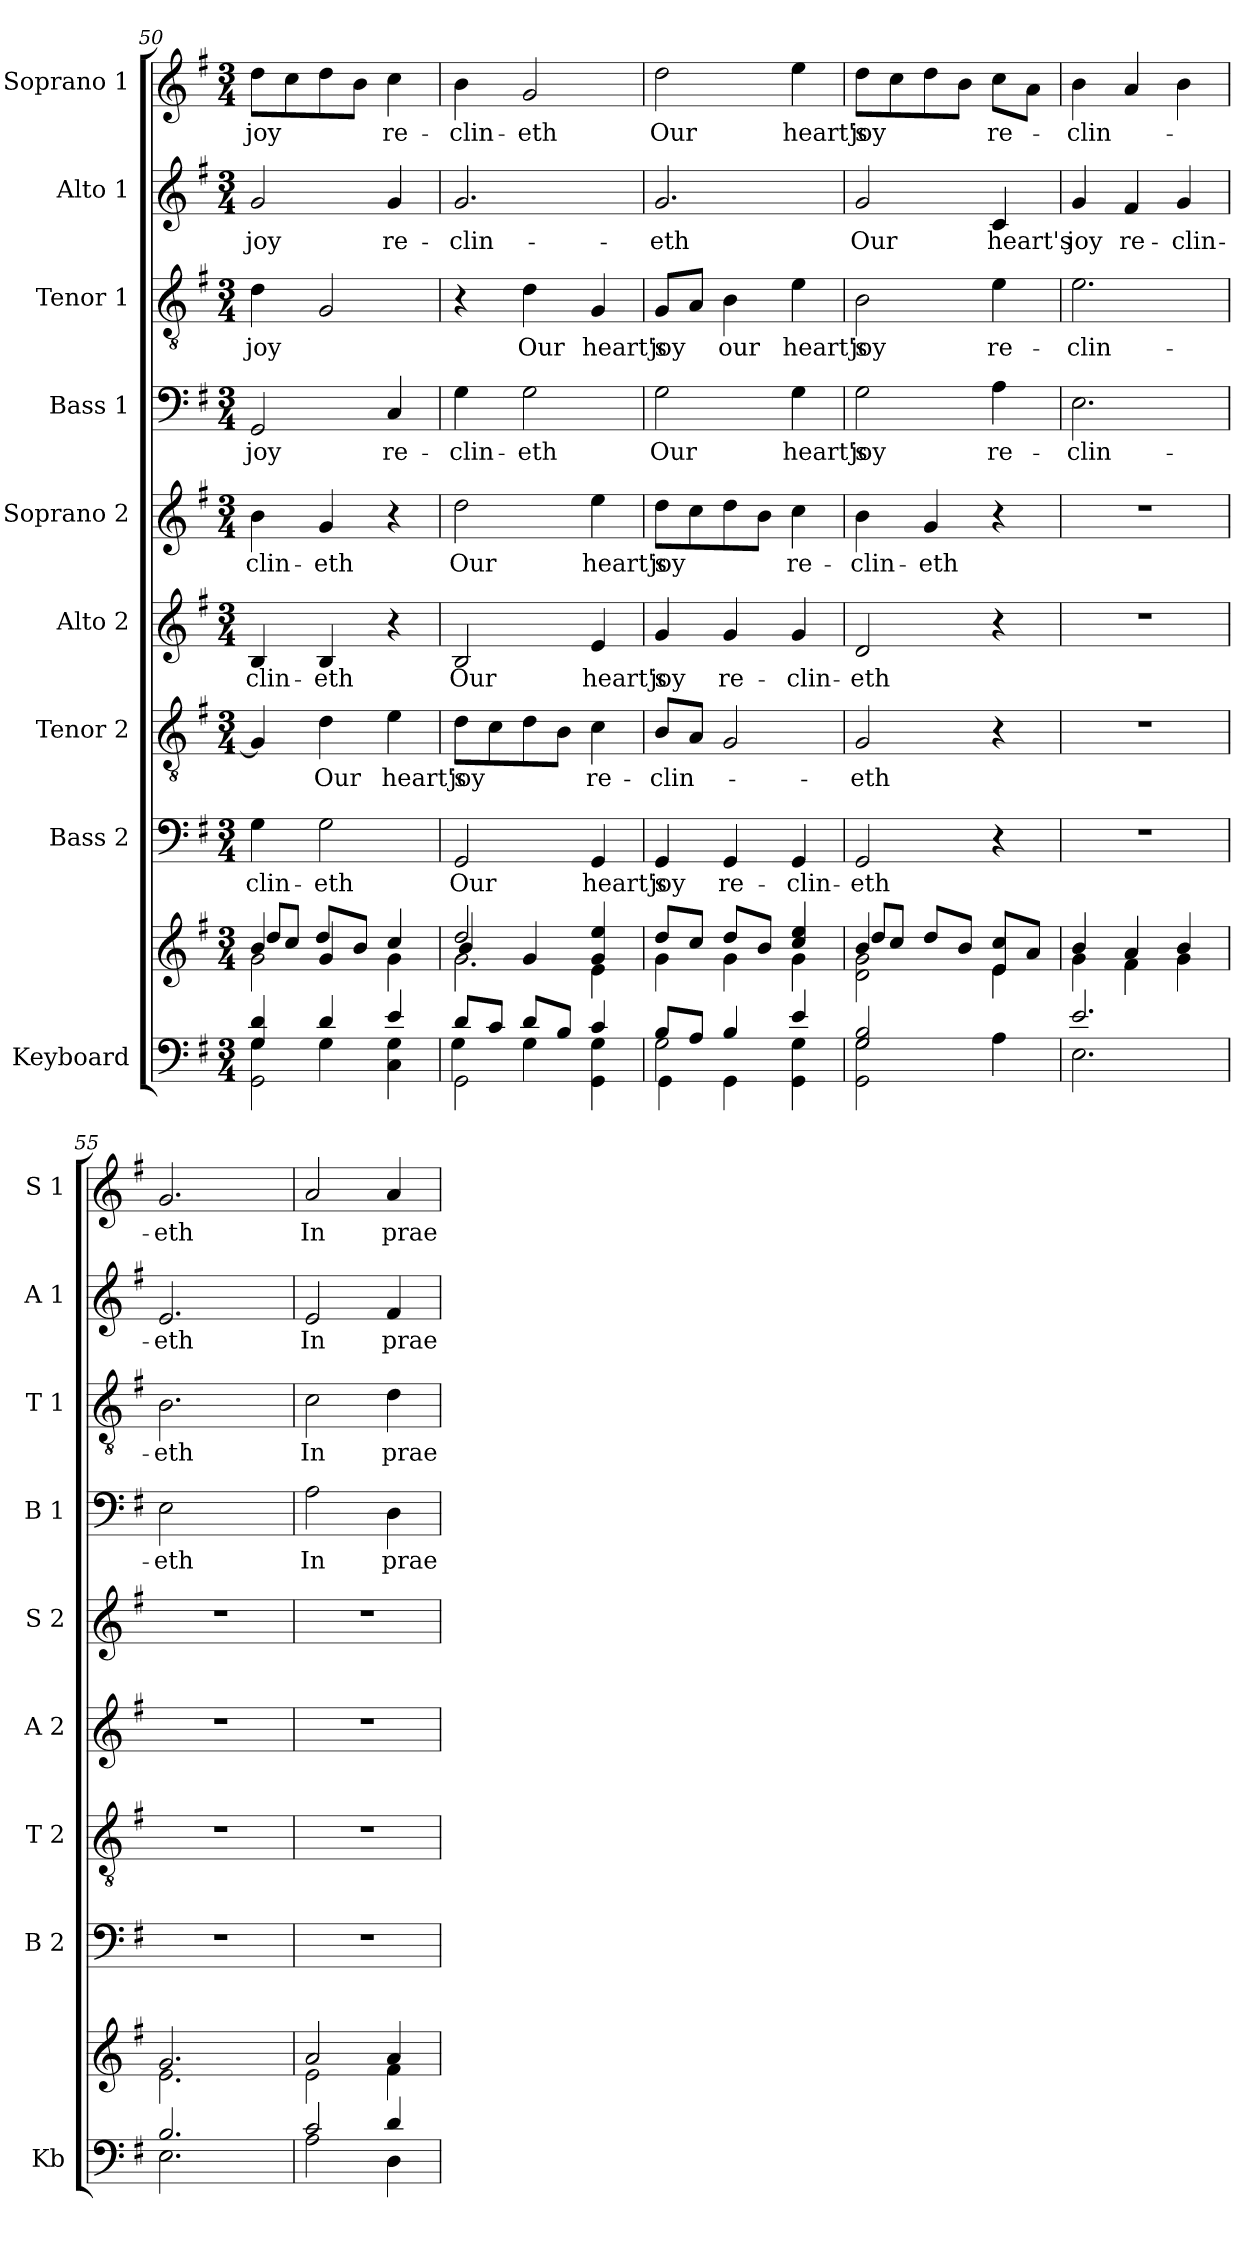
**kern	**kern	**kern	**text	**kern	**text	**kern	**text	**kern	**text	**kern	**text	**kern	**text	**kern	**text	**kern	**text
*part9	*part9	*part8	*part8	*part7	*part7	*part6	*part6	*part5	*part5	*part4	*part4	*part3	*part3	*part2	*part2	*part1	*part1
*staff10	*staff9	*staff8	*staff8	*staff7	*staff7	*staff6	*staff6	*staff5	*staff5	*staff4	*staff4	*staff3	*staff3	*staff2	*staff2	*staff1	*staff1
*I"Keyboard	*	*I"Bass 2	*	*I"Tenor 2	*	*I"Alto 2	*	*I"Soprano 2	*	*I"Bass 1	*	*I"Tenor 1	*	*I"Alto 1	*	*I"Soprano 1	*
*I'Kb	*	*I'B 2	*	*I'T 2	*	*I'A 2	*	*I'S 2	*	*I'B 1	*	*I'T 1	*	*I'A 1	*	*I'S 1	*
*clefF4	*clefG2	*clefF4	*	*clefGv2	*	*clefG2	*	*clefG2	*	*clefF4	*	*clefGv2	*	*clefG2	*	*clefG2	*
*k[f#]	*k[f#]	*k[f#]	*	*k[f#]	*	*k[f#]	*	*k[f#]	*	*k[f#]	*	*k[f#]	*	*k[f#]	*	*k[f#]	*
*G:	*G:	*G:	*	*G:	*	*G:	*	*G:	*	*G:	*	*G:	*	*G:	*	*G:	*
*M3/4	*M3/4	*M3/4	*	*M3/4	*	*M3/4	*	*M3/4	*	*M3/4	*	*M3/4	*	*M3/4	*	*M3/4	*
=50	=50	=50	=50	=50	=50	=50	=50	=50	=50	=50	=50	=50	=50	=50	=50	=50	=50
*^	*^	*	*	*	*	*	*	*	*	*	*	*	*	*	*	*	*
*	*^	*	*^	*	*	*	*	*	*	*	*	*	*	*	*	*	*	*	*
*	*	*^	*	*	*^	*	*	*	*	*	*	*	*	*	*	*	*	*	*	*	*
4G/ 4d/	2GG\	4ryy	4G\	4b/	2g\	8dd/L	4B\yy	4G\	-clin-	4G/]	.	4B/	-clin-	4b\	-clin-	2GG/	joy	4d\	joy	2g/	joy	8dd\L	joy
.	.	.	.	.	.	8cc/J	.	.	.	.	.	.	.	.	.	.	.	.	.	.	.	8cc\	.
2ryy	.	4d/	4G\	4g/	.	8dd/L	4B\yy	2G\	-eth	4d\	Our	4B/	-eth	4g/	-eth	.	.	2G/	.	.	.	8dd\	.
.	.	.	.	.	.	8b/J	.	.	.	.	.	.	.	.	.	.	.	.	.	.	.	8b\J	.
.	4C\ 4G\	4e/	4ryy	4cc/	4g\	4ryy	4ryy	.	.	4e\	heart's	4r	.	4r	.	4C/	re-	.	.	4g/	re-	4cc\	re-
*	*	*v	*v	*	*	*	*	*	*	*	*	*	*	*	*	*	*	*	*	*	*	*	*
=51	=51	=51	=51	=51	=51	=51	=51	=51	=51	=51	=51	=51	=51	=51	=51	=51	=51	=51	=51	=51	=51	=51
8d/L	2GG\	4G\	2dd/	2.g\	4b/	2B\yy	2GG/	Our	8d\L	joy	2B/	Our	2dd\	Our	4G\	-clin-	4r	.	2.g/	-clin-	4b\	-clin-
8c/J	.	.	.	.	.	.	.	.	8c\	.	.	.	.	.	.	.	.	.	.	.	.	.
8d/L	.	4G\	.	.	4g/	.	.	.	8d\	.	.	.	.	.	2G\	-eth	4d\	Our	.	.	2g/	-eth
8B/J	.	.	.	.	.	.	.	.	8B\J	.	.	.	.	.	.	.	.	.	.	.	.	.
4c/	4GG\ 4G\	4ryy	4g/ 4ee/	.	4ryy	4e\	4GG/	heart's	4c\	re-	4e/	heart's	4ee\	heart's	.	.	4G/	heart's	.	.	.	.
*	*	*	*	*v	*v	*v	*	*	*	*	*	*	*	*	*	*	*	*	*	*	*	*
=52	=52	=52	=52	=52	=52	=52	=52	=52	=52	=52	=52	=52	=52	=52	=52	=52	=52	=52	=52	=52
*	*	*^	*	*	*	*	*	*	*	*	*	*	*	*	*	*	*	*	*	*
8B/L	2G\	4ryy	4GG\	8dd/L	4g\	4GG/	joy	8B/L	-clin-	4g/	joy	8dd\L	joy	2G\	Our	8G/L	joy	2.g/	-eth	2dd\	Our
8A/J	.	.	.	8cc/J	.	.	.	8A/J	.	.	.	8cc\	.	.	.	8A/J	.	.	.	.	.
2G/yy	.	4B/	4GG\	8dd/L	4g\	4GG/	re-	2G/	.	4g/	re-	8dd\	.	.	.	4B\	our	.	.	.	.
.	.	.	.	8b/J	.	.	.	.	.	.	.	8b\J	.	.	.	.	.	.	.	.	.
.	4GG\ 4G\	4e/	4ryy	4cc/ 4ee/	4g\	4GG/	-clin-	.	.	4g/	-clin-	4cc\	re-	4G\	heart's	4e\	heart's	.	.	4ee\	heart's
*	*v	*v	*v	*	*	*	*	*	*	*	*	*	*	*	*	*	*	*	*	*	*
=53	=53	=53	=53	=53	=53	=53	=53	=53	=53	=53	=53	=53	=53	=53	=53	=53	=53	=53	=53
*	*	*^	*^	*	*	*	*	*	*	*	*	*	*	*	*	*	*	*	*
2G/ 2B/	2GG\ 2G\	4b/	2d\ 2g\	8dd/L	2ryy	2GG/	-eth	2G/	-eth	2d/	-eth	4b\	-clin-	2G\	joy	2B\	joy	2g/	Our	8dd\L	joy
.	.	.	.	8cc/J	.	.	.	.	.	.	.	.	.	.	.	.	.	.	.	8cc\	.
.	.	4ryy	.	8dd/L	.	.	.	.	.	.	.	4g/	-eth	.	.	.	.	.	.	8dd\	.
.	.	.	.	8b/J	.	.	.	.	.	.	.	.	.	.	.	.	.	.	.	8b\J	.
4ryy	4A\	8cc/L	4e\	4ryy	4e/	4r	.	4r	.	4r	.	4r	.	4A\	re-	4e\	re-	4c/	heart's	8cc\L	re-
.	.	8a/J	.	.	.	.	.	.	.	.	.	.	.	.	.	.	.	.	.	8a\J	.
*	*	*	*v	*v	*v	*	*	*	*	*	*	*	*	*	*	*	*	*	*	*	*
=54	=54	=54	=54	=54	=54	=54	=54	=54	=54	=54	=54	=54	=54	=54	=54	=54	=54	=54	=54
2.e/	2.E\	4b/	4g\	2.r	.	2.r	.	2.r	.	2.r	.	2.E\	-clin-	2.e\	-clin-	4g/	joy	4b\	-clin-
.	.	4a/	4f#\	.	.	.	.	.	.	.	.	.	.	.	.	4f#/	re-	4a/	.
.	.	4b/	4g\	.	.	.	.	.	.	.	.	.	.	.	.	4g/	-clin-	4b\	.
=55	=55	=55	=55	=55	=55	=55	=55	=55	=55	=55	=55	=55	=55	=55	=55	=55	=55	=55	=55
2.B/	2.E\	2.g/	2.e\	2.r	.	2.r	.	2.r	.	2.r	.	2E\	-eth	2.B\	-eth	2.e/	-eth	2.g/	-eth
.	.	.	.	.	.	.	.	.	.	.	.	4ryy	.	.	.	.	.	.	.
!!LO:LB:g=z
=56	=56	=56	=56	=56	=56	=56	=56	=56	=56	=56	=56	=56	=56	=56	=56	=56	=56	=56	=56
2c/	2A\	2a/	2e\	2.r	.	2.r	.	2.r	.	2.r	.	2A\	In	2c\	In	2e/	In	2a/	In
4d/	4D\	4a/	4f#\	.	.	.	.	.	.	.	.	4D\	prae-	4d\	prae-	4f#/	prae-	4a/	prae-
*v	*v	*	*	*	*	*	*	*	*	*	*	*	*	*	*	*	*	*	*
*	*v	*v	*	*	*	*	*	*	*	*	*	*	*	*	*	*	*	*
=	=	=	=	=	=	=	=	=	=	=	=	=	=	=	=	=	=
*-	*-	*-	*-	*-	*-	*-	*-	*-	*-	*-	*-	*-	*-	*-	*-	*-	*-
